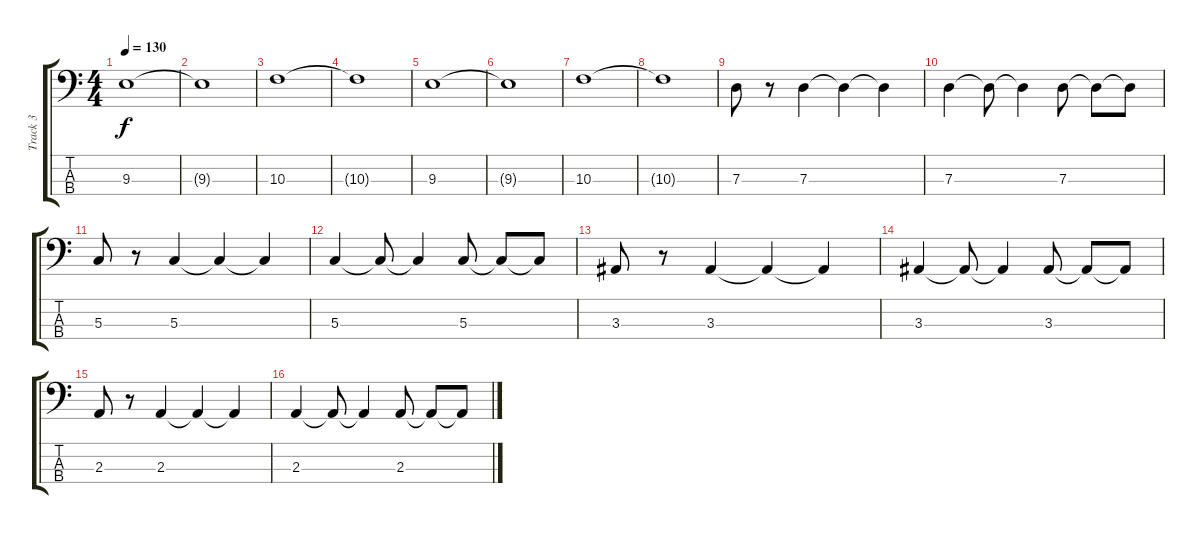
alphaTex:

\track ("Track 3" "Track 3") {instrument electricbassfinger}
\staff {score tabs}
\tuning (F2 C2 G1 C1) {hide}
\ts (4 4)
\tempo 130
\clef f4
\ks c
9.3.1{dy f} |
9.3{t}.1 |
10.3.1 |
10.3{t}.1 |
9.3.1 |
9.3{t}.1 |
10.3.1 |
10.3{t}.1 |
7.3.8 r.8 7.3.4 7.3{t}.4 7.3{t}.4 |
7.3.4 7.3{t}.8 7.3{t}.4 7.3.8 7.3{t}.8 7.3{t}.8 |
5.3.8 r.8 5.3.4 5.3{t}.4 5.3{t}.4 |
5.3.4 5.3{t}.8 5.3{t}.4 5.3.8 5.3{t}.8 5.3{t}.8 |
3.3.8 r.8 3.3.4 3.3{t}.4 3.3{t}.4 |
3.3.4 3.3{t}.8 3.3{t}.4 3.3.8 3.3{t}.8 3.3{t}.8 |
2.3.8 r.8 2.3.4 2.3{t}.4 2.3{t}.4 |
2.3.4 2.3{t}.8 2.3{t}.4 2.3.8 2.3{t}.8 2.3{t}.8
